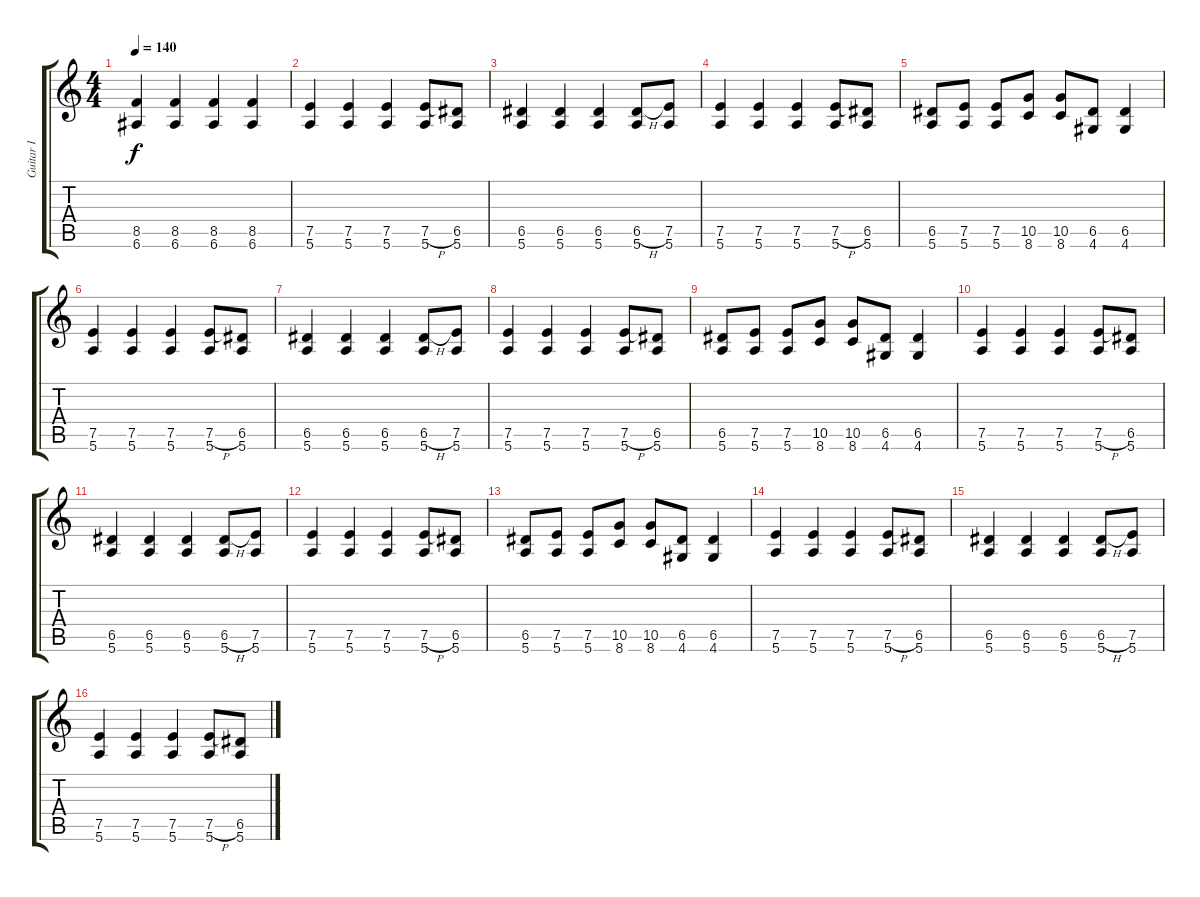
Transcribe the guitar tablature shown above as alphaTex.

\track ("Guitar I" "Guitar I") {instrument distortionguitar}
\staff {score tabs}
\tuning (E4 B3 G3 D3 A2 E2) {hide}
\ts (4 4)
\tempo 140
\clef g2
\ks c
(8.5 6.6).4{dy f} (8.5 6.6).4 (8.5 6.6).4 (8.5 6.6).4 |
(7.5 5.6).4 (7.5 5.6).4 (7.5 5.6).4 (7.5{h} 5.6).8 (6.5 5.6).8 |
(6.5 5.6).4 (6.5 5.6).4 (6.5 5.6).4 (6.5{h} 5.6).8 (7.5 5.6).8 |
(7.5 5.6).4 (7.5 5.6).4 (7.5 5.6).4 (7.5{h} 5.6).8 (6.5 5.6).8 |
(6.5 5.6).8 (7.5 5.6).8 (7.5 5.6).8 (10.5 8.6).8 (10.5 8.6).8 (6.5 4.6).8 (6.5 4.6).4 |
(7.5 5.6).4 (7.5 5.6).4 (7.5 5.6).4 (7.5{h} 5.6).8 (6.5 5.6).8 |
(6.5 5.6).4 (6.5 5.6).4 (6.5 5.6).4 (6.5{h} 5.6).8 (7.5 5.6).8 |
(7.5 5.6).4 (7.5 5.6).4 (7.5 5.6).4 (7.5{h} 5.6).8 (6.5 5.6).8 |
(6.5 5.6).8 (7.5 5.6).8 (7.5 5.6).8 (10.5 8.6).8 (10.5 8.6).8 (6.5 4.6).8 (6.5 4.6).4 |
(7.5 5.6).4 (7.5 5.6).4 (7.5 5.6).4 (7.5{h} 5.6).8 (6.5 5.6).8 |
(6.5 5.6).4 (6.5 5.6).4 (6.5 5.6).4 (6.5{h} 5.6).8 (7.5 5.6).8 |
(7.5 5.6).4 (7.5 5.6).4 (7.5 5.6).4 (7.5{h} 5.6).8 (6.5 5.6).8 |
(6.5 5.6).8 (7.5 5.6).8 (7.5 5.6).8 (10.5 8.6).8 (10.5 8.6).8 (6.5 4.6).8 (6.5 4.6).4 |
(7.5 5.6).4 (7.5 5.6).4 (7.5 5.6).4 (7.5{h} 5.6).8 (6.5 5.6).8 |
(6.5 5.6).4 (6.5 5.6).4 (6.5 5.6).4 (6.5{h} 5.6).8 (7.5 5.6).8 |
(7.5 5.6).4 (7.5 5.6).4 (7.5 5.6).4 (7.5{h} 5.6).8 (6.5 5.6).8
